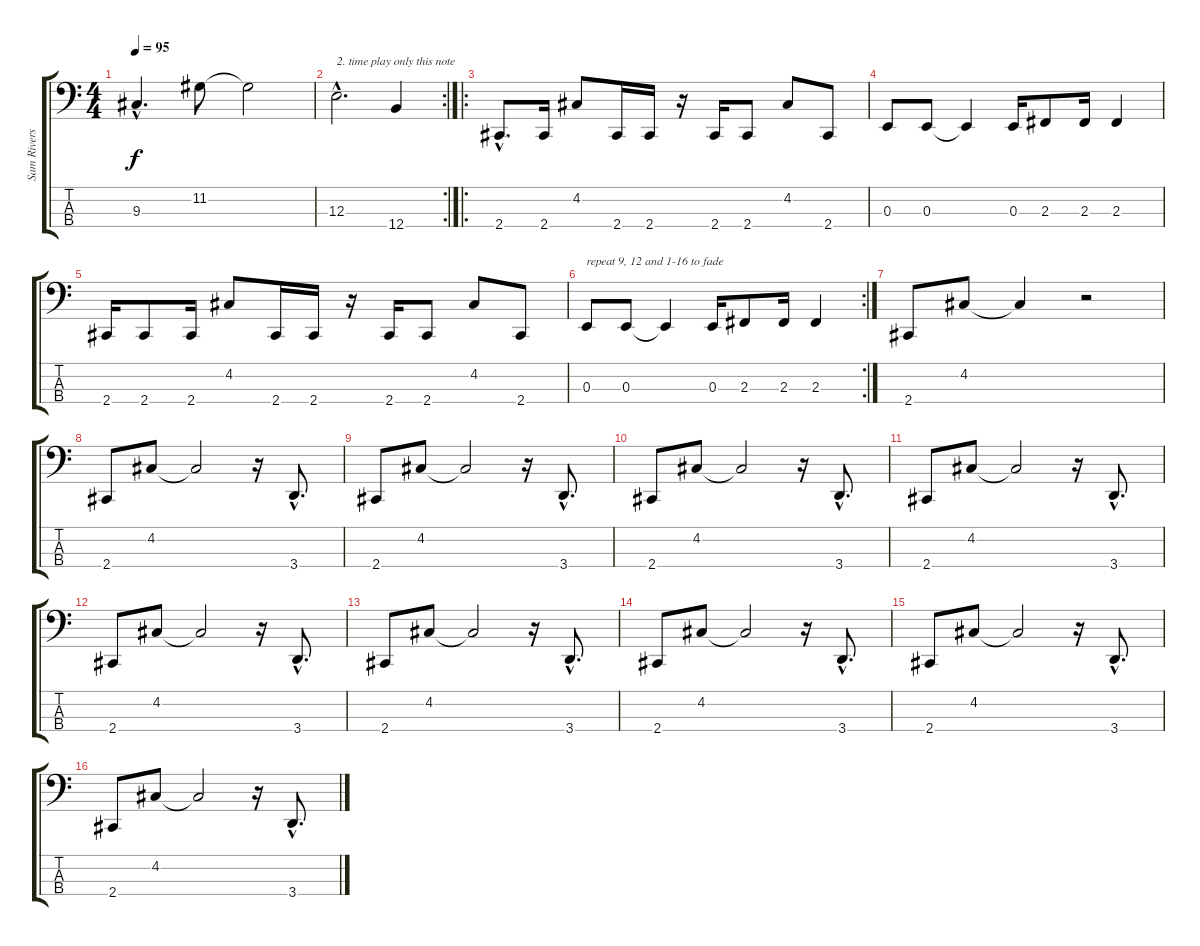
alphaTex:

\track ("Sam Rivers (Bass)" "Sam Rivers") {instrument electricbassfinger}
\staff {score tabs}
\tuning (D2 A1 E1 B0) {hide}
\ts (4 4)
\tempo 95
\clef f4
\ks c
9.3{hac}.4{d dy f} 11.2.8 11.2{t}.2 |
\rc 2
12.3{hac}.2{d txt "2. time play only this note"} 12.4.4 |
\ro
2.4{hac}.8{d} 2.4.16 4.2.8 2.4.16 2.4.16 r.16 2.4.16 2.4.8 4.2.8 2.4.8 |
0.3.8 0.3.8 0.3{t}.4 0.3.16 2.3.8 2.3.16 2.3.4 |
2.4.16 2.4.8 2.4.16 4.2.8 2.4.16 2.4.16 r.16 2.4.16 2.4.8 4.2.8 2.4.8 |
\rc 2
0.3.8{txt "repeat 9, 12 and 1-16 to fade"} 0.3.8 0.3{t}.4 0.3.16 2.3.8 2.3.16 2.3.4 |
2.4.8 4.2.8 4.2{t}.4 r.2 |
2.4.8 4.2.8 4.2{t}.2 r.16 3.4{hac}.8{d} |
2.4.8 4.2.8 4.2{t}.2 r.16 3.4{hac}.8{d} |
2.4.8 4.2.8 4.2{t}.2 r.16 3.4{hac}.8{d} |
2.4.8 4.2.8 4.2{t}.2 r.16 3.4{hac}.8{d} |
2.4.8 4.2.8 4.2{t}.2 r.16 3.4{hac}.8{d} |
2.4.8 4.2.8 4.2{t}.2 r.16 3.4{hac}.8{d} |
2.4.8 4.2.8 4.2{t}.2 r.16 3.4{hac}.8{d} |
2.4.8 4.2.8 4.2{t}.2 r.16 3.4{hac}.8{d} |
2.4.8 4.2.8 4.2{t}.2 r.16 3.4{hac}.8{d}
